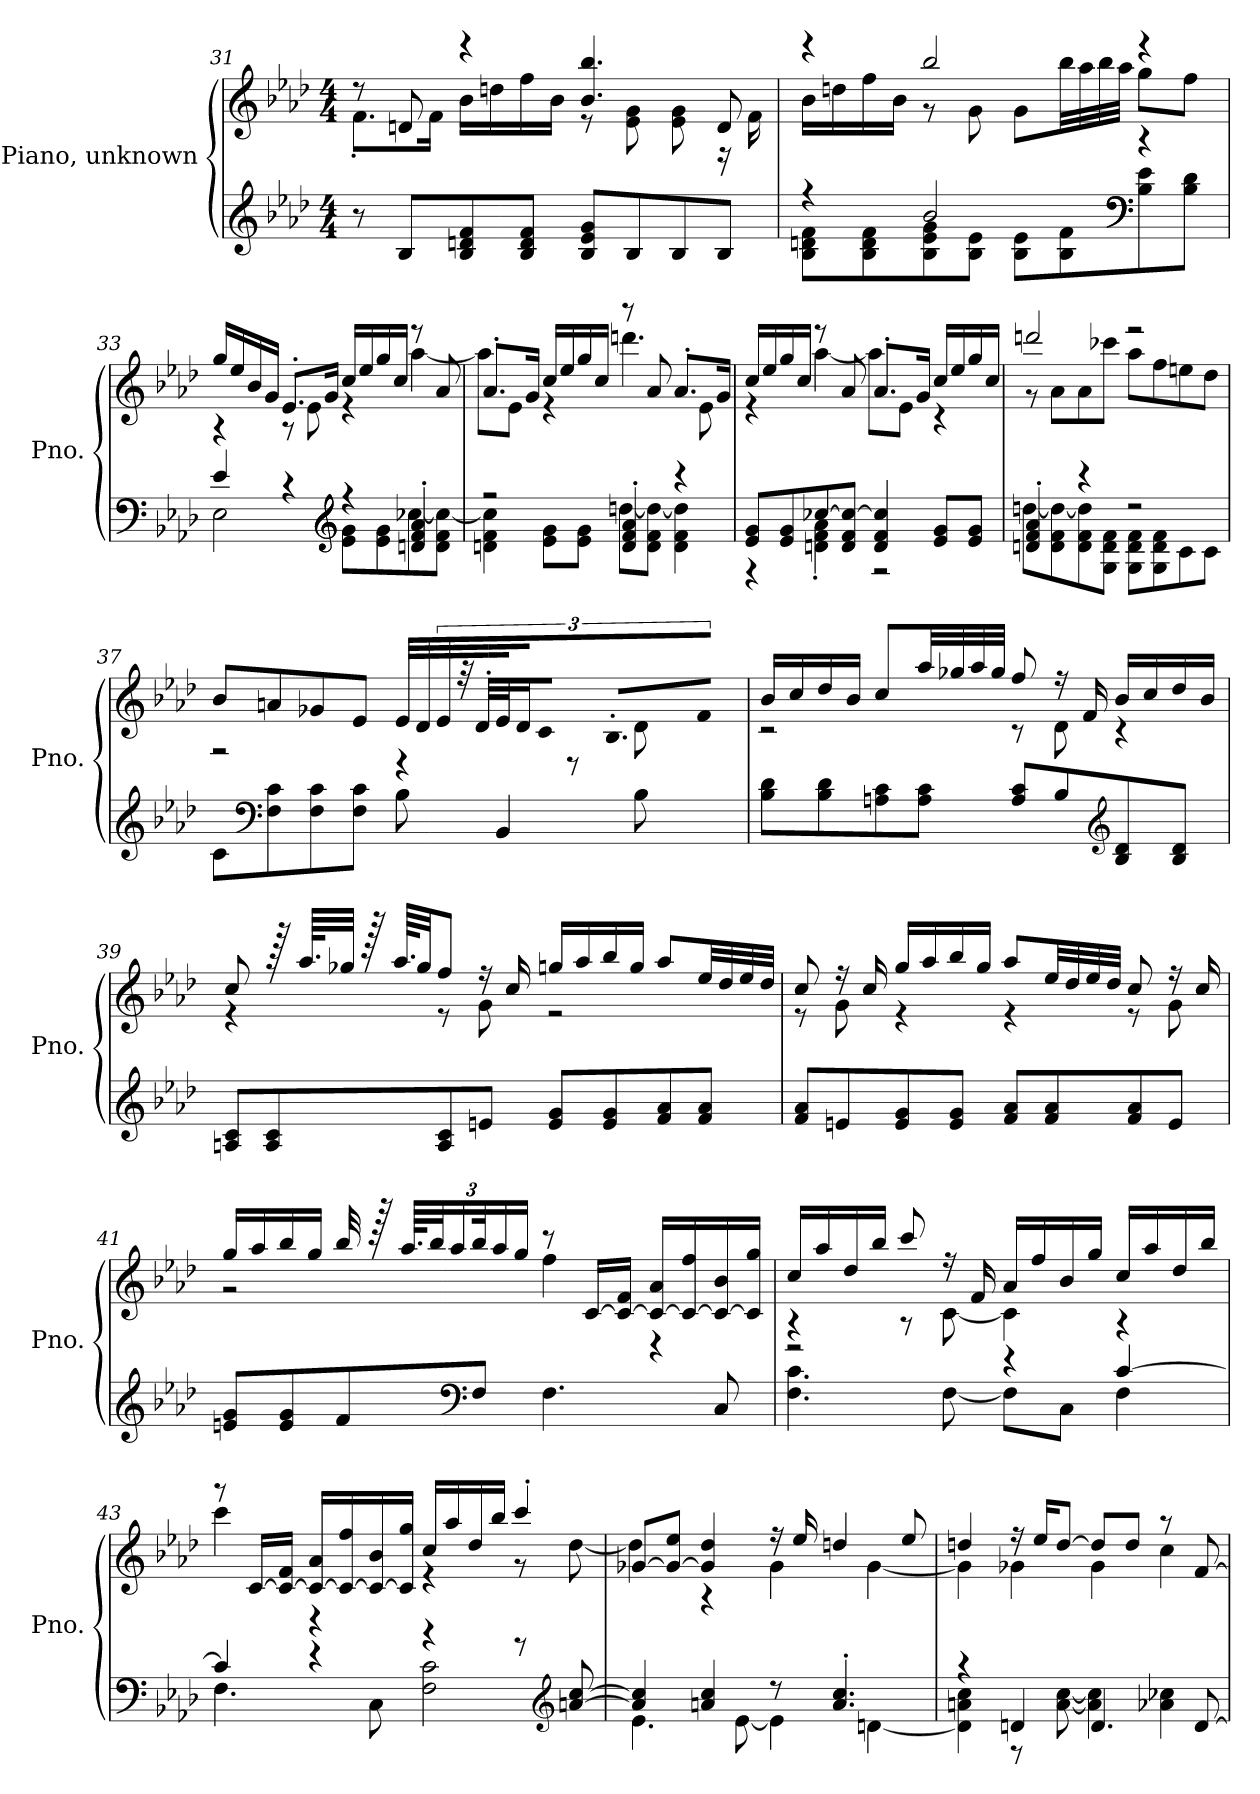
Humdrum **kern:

**kern	**kern
*part1	*part1
*staff2	*staff1
*I"Piano, unknown	*
*I'Pno.	*
!!LO:LB:g=z
*clefG2	*clefG2
*k[b-e-a-d-]	*k[b-e-a-d-]
*M4/4	*M4/4
=31	=31
*	*^
8r	8r	8.f'\L
8B-/L	8dn/	.
.	.	16f\Jk
8B-/ 8dn/ 8f/	4r	16b-\LL
.	.	16ddn\
8B-/ 8d/ 8f/J	.	16ff\
.	.	16b-\JJ
8B-/ 8e-/ 8g/L	4.b-/ 4.bb-/	8r
8B-/	.	8e-\ 8g\
8B-/	.	8e-\ 8g\
8B-/J	8d/	16r
.	.	16f\
=32	=32	=32
*^	*	*
4r	8B-\ 8dn\ 8f\L	4r	16b-\LL
.	.	.	16ddn\
.	8B-\ 8d\ 8f\	.	16ff\
.	.	.	16b-\JJ
2b-/	8B-\ 8e-\ 8g\	2bb-/	8r
.	8B-\ 8e-\J	.	8g\
.	8B-\ 8e-\L	.	8g\L
.	8B-\ 8f\	.	32bb-\LL
.	.	.	32aa-\
.	.	.	32bb-\
.	.	.	32aa-\JJJ
*clefF4	*	*	*
4r	8B-\ 8e-\	4r	8gg\L
.	8B-\ 8d\J	.	8ff\J
!!LO:LB:g=z	!!
=33	=33	=33	=33
4e-/	2E-\	16gg/LL	4r
.	.	16ee-/	.
.	.	16b-/	.
.	.	16g/JJ	.
4r	.	8.e-'/L	8r
.	.	.	8e-\
.	.	16g/Jk	.
*clefG2	*	*	*
4r	8e-\ 8g\L	16cc/LL	4r
.	.	16ee-/	.
.	8e-\ 8g\	16gg/	.
.	.	16cc/JJ	.
4dn/' 4f/' 4a-/'	[8cc-X\	8r	[4aa-\
.	8d\ 8f\ 8cc-\_J	8a-/	.
=34	=34	=34	=34
2r	4dn\ 4f\ 4cc-\]	8.a-'/L	8aa-\L]
.	.	.	8e-\J
.	.	16g/Jk	.
.	8e-\ 8g\L	16cc/LL	4r
.	.	16ee-/	.
.	8e-\ 8g\J	16gg/	.
.	.	16cc/JJ	.
4d/' 4f/' 4a-/'	[8ddn\L	8r	4.dddn\
.	8d\ 8f\ 8dd\_J	8a-/	.
4r	4d\ 4f\ 4dd\]	8.a-'/L	.
.	.	.	8e-\
.	.	16g/Jk	.
!!LO:LB:g=z	!!
=35	=35	=35	=35
8e-/ 8g/L	4r	16cc/LL	4r
.	.	16ee-/	.
8e-/ 8g/	.	16gg/	.
.	.	16cc/JJ	.
[8cc-X/	4dn\' 4f\' 4a-\'	8r	[4aa-\
8d/ 8f/ 8cc-/_J	.	8a-/	.
4d/ 4f/ 4cc-/]	2r	8.a-'/L	8aa-\L]
.	.	.	8e-\J
.	.	16g/Jk	.
8e-/ 8g/L	.	16cc/LL	4r
.	.	16ee-/	.
8e-/ 8g/J	.	16gg/	.
.	.	16cc/JJ	.
=36	=36	=36	=36
4dn/' 4f/' 4a-/'	[8ddn\L	2dddn/	8r
.	8d\ 8f\ 8dd\_	.	8a-\L
4r	8d\ 8f\ 8dd\]	.	8a-\
.	8G\ 8d\ 8f\J	.	8ccc-X\J
2r	8G\ 8d\ 8f\L	2r	8aa-\L
.	8G\ 8d\ 8f\	.	8ff\
.	8c\	.	8een\
.	8c\J	.	8dd-\J
*v	*v	*	*
!!LO:PB:g=z	!!
=37	=37	=37
8c\L	8b-/L	2r
*clefF4	*	*
8F\ 8c\	8an/	.
8F\ 8c\	8g-X/	.
8F\ 8c\J	8e-/J	.
8B-\	32e-/LLL	4r
.	32d-/	.
.	48e-/JJJ	.
.	48r	.
.	48d-'/LLL	.
*	*Xbrackettup	*
4BB-/	48e-/J	.
.	24d-/	.
.	16c/JJ	.
.	8.B-'/L	8r
8B-\	.	8d-\
.	16f/Jk	.
=38	=38	=38
8B-\ 8d-\L	16b-/LL	2r
.	16cc/	.
8B-\ 8d-\	16dd-/	.
.	16b-/JJ	.
8An\ 8c\	8cc/L	.
8A\ 8c\J	32aa-/LL	.
.	32gg-X/	.
.	32aa-/	.
.	32gg-/JJJ	.
8A/ 8c/L	8ff/	8r
8B-/	16r	8d-\
.	16f/	.
*clefG2	*	*
8B-/ 8d-/	16b-/LL	4r
.	16cc/	.
8B-/ 8d-/J	16dd-/	.
.	16b-/JJ	.
!!LO:LB:g=z	!!
=39	=39	=39
8An/ 8c/L	8cc/	4r
8A/ 8c/	128r	.
.	64.aa-/KLLL	.
.	32gg-X/JJJ	.
.	128r	.
.	64.aa-/KLLL	.
.	32gg-/JJ	.
8A/ 8c/	8ff/J	8r
8en/J	16r	8g\
.	16cc/	.
8e/ 8g/L	16ggn/LL	2r
.	16aa-/	.
8e/ 8g/	16bb-/	.
.	16gg/JJ	.
8f/ 8a-/	8aa-/L	.
8f/ 8a-/J	32ee-/LL	.
.	32dd-/	.
.	32ee-/	.
.	32dd-/JJJ	.
=40	=40	=40
8f/ 8a-/L	8cc/	8r
8en/	16r	8g\
.	16cc/	.
8e/ 8g/	16gg/LL	4r
.	16aa-/	.
8e/ 8g/J	16bb-/	.
.	16gg/JJ	.
8f/ 8a-/L	8aa-/L	4r
8f/ 8a-/	32ee-/LL	.
.	32dd-/	.
.	32ee-/	.
.	32dd-/JJJ	.
8f/ 8a-/	8cc/	8r
8e/J	16r	8g\
.	16cc/	.
!!LO:LB:g=z	!!
=41	=41	=41
8en/ 8g/L	16gg/LL	2r
.	16aa-/	.
8e/ 8g/	16bb-/	.
.	16gg/JJ	.
8f/	32bb-/	.
.	128r	.
.	64.aa-/KLLL	.
.	48bb-/J	.
.	24aa-/	.
*clefF4	*	*
8F/J	48bb-/K	.
.	24aa-/	.
.	16gg/JJ	.
4.F\	8r	4ff\
.	[16c/LL	.
.	16c/_ 16f/JJ	.
.	16c/_ 16a-/LL	4r
.	16c/_ 16ff/	.
8C/	16c/_ 16b-/	.
.	16c/] 16gg/JJ	.
=42	=42	=42
*^	*	*
2r	4.F\ 4.c\	16cc/LL	4r
.	.	16aa-/	.
.	.	16dd-/	.
.	.	16bb-/JJ	.
.	.	8ccc/	8r
.	[8F\	16r	[8c\
.	.	16f/	.
4r	8F\L]	16a-/LL	4c\]
.	.	16ff/	.
.	8C\J	16b-/	.
.	.	16gg/JJ	.
[4c/	4F\	16cc/LL	4r
.	.	16aa-/	.
.	.	16dd-/	.
.	.	16bb-/JJ	.
!!LO:LB:g=z	!!
=43	=43	=43	=43
4c/]	4.F\	8r	4ccc\
.	.	[16c/LL	.
.	.	16c/_ 16f/JJ	.
4r	.	16c/_ 16a-/LL	4r
.	.	16c/_ 16ff/	.
.	8C\	16c/_ 16b-/	.
.	.	16c/] 16gg/JJ	.
4r	2F\ 2c\	16cc/LL	4r
.	.	16aa-/	.
.	.	16dd-/	.
.	.	16bb-/JJ	.
8r	.	4ccc'/	8r
*clefG2	*	*	*
[8an/ [8cc/	.	.	[8dd-\
=44	=44	=44	=44
4a/] 4cc/]	4.e-\	[8g-X/L	4dd-\]
.	.	8g-/_ 8ee-/J	.
4an/ 4cc/	.	4g-/] 4dd-/	4r
.	[8e-\	.	.
8r	4e-\]	16r	4g-\
.	.	16ee-/	.
4.a/' 4.cc/'	.	4ddn/	.
.	[4dn\	.	[4g-\
.	.	8ee-/	.
!!LO:LB:g=z	!!
=45	=45	=45	=45
4r	4d\] 4an\ 4cc\	4ddn/	4g-\]
4dn/	8r	16r	4g-X\
.	.	16ee-/KL	.
.	[8a\ [8cc\	[8dd/J	.
4.d/	4a\] 4cc\]	8dd/L]	4g-\
.	.	8dd/J	.
.	4a-X\ 4cc-X\	8r	4cc\
[8d/	.	[8f/	.
*v	*v	*	*
*	*v	*v
=	=
*-	*-
